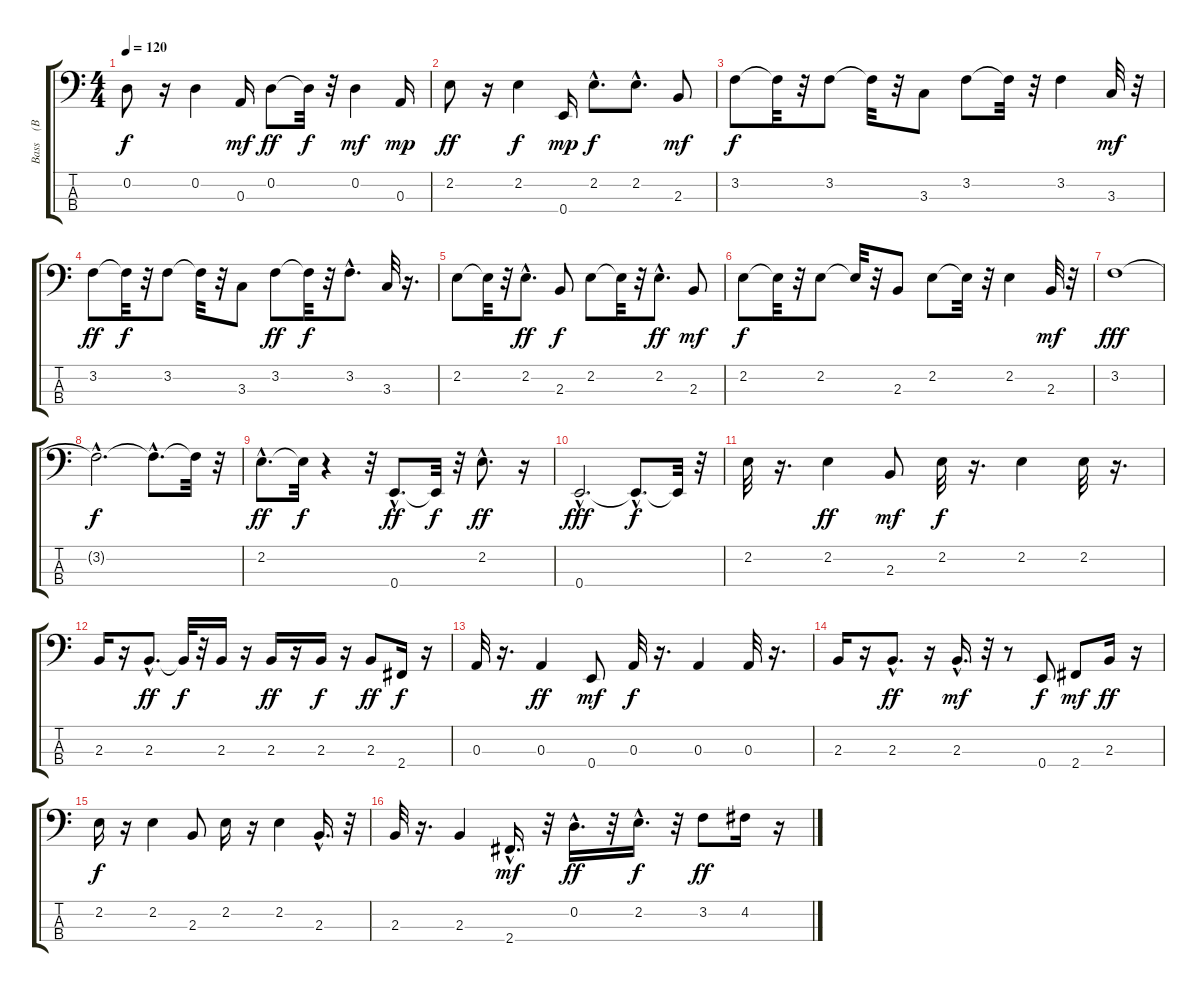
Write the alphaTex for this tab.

\track ("Bass    (BB)" "Bass    (B") {instrument fretlessbass}
\staff {score tabs}
\tuning (G2 D2 A1 E1) {hide}
\ts (4 4)
\tempo 120
\clef f4
\ks c
0.2.8{dy f} r.16 0.2.4 0.3.16{dy mf} 0.2.8{dy ff} 0.2{t}.32{dy f} r.32 0.2.4{dy mf} 0.3.16{dy mp} |
2.2.8{dy ff} r.16 2.2.4{dy f} 0.4.16{dy mp} 2.2{hac}.8{d dy f} 2.2{hac}.8{d} 2.3.8{dy mf} |
3.2.8{dy f} 3.2{t}.32 r.32 3.2.8 3.2{t}.32 r.32 3.3.8 3.2.8 3.2{t}.32 r.32 3.2.4 3.3.32{dy mf} r.32 |
3.2.8{dy ff} 3.2{t}.32{dy f} r.32 3.2.8 3.2{t}.32 r.32 3.3.8 3.2.8{dy ff} 3.2{t}.32{dy f} r.32 3.2{hac}.8{d} 3.3.32 r.16{d} |
2.2.8 2.2{t}.32 r.32 2.2{hac}.8{d dy ff} 2.3.8{dy f} 2.2.8 2.2{t}.32 r.32 2.2{hac}.8{d dy ff} 2.3.8{dy mf} |
2.2.8{dy f} 2.2{t}.32 r.32 2.2.8 2.2{t}.32 r.32 2.3.8 2.2.8 2.2{t}.32 r.32 2.2.4 2.3.32{dy mf} r.32 |
3.2.1{dy fff} |
3.2{hac t}.2{d dy f} 3.2{hac t}.8{d} 3.2{t}.32 r.32 |
2.2{hac}.8{d dy ff} 2.2{t}.32{dy f} r.4 r.32 0.4{hac}.8{d dy ff} 0.4{t}.32{dy f} r.32 2.2{hac}.8{d dy ff} r.16 |
0.4{hac}.2{d dy fff} 0.4{hac t}.8{d dy f} 0.4{t}.32 r.32 |
2.2.32{instrument fretlessbass} r.16{d} 2.2.4{dy ff} 2.3.8{dy mf} 2.2.32{dy f} r.16{d} 2.2.4 2.2.32 r.16{d} |
2.3.16 r.16 2.3{hac}.8{d dy ff} 2.3{t}.32{dy f} r.32 2.3.16 r.16 2.3.16{dy ff} r.16 2.3.16{dy f} r.16 2.3.8{dy ff} 2.4.16{dy f} r.16 |
0.3.32 r.16{d} 0.3.4{dy ff} 0.4.8{dy mf} 0.3.32{dy f} r.16{d} 0.3.4 0.3.32 r.16{d} |
2.3.16 r.16 2.3{hac}.8{d dy ff} r.16 2.3{hac}.16{d dy mf} r.32 r.8 0.4.8{dy f} 2.4.8{dy mf} 2.3.16{dy ff} r.16 |
2.2.16{dy f} r.16 2.2.4 2.3.8 2.2.16 r.16 2.2.4 2.3{hac}.16{d} r.32 |
2.3.32 r.16{d} 2.3.4 2.4{hac}.16{d dy mf} r.32 0.2{hac}.16{d dy ff} r.32 2.2{hac}.16{d dy f} r.32 3.2.8{dy ff} 4.2.16 r.16
